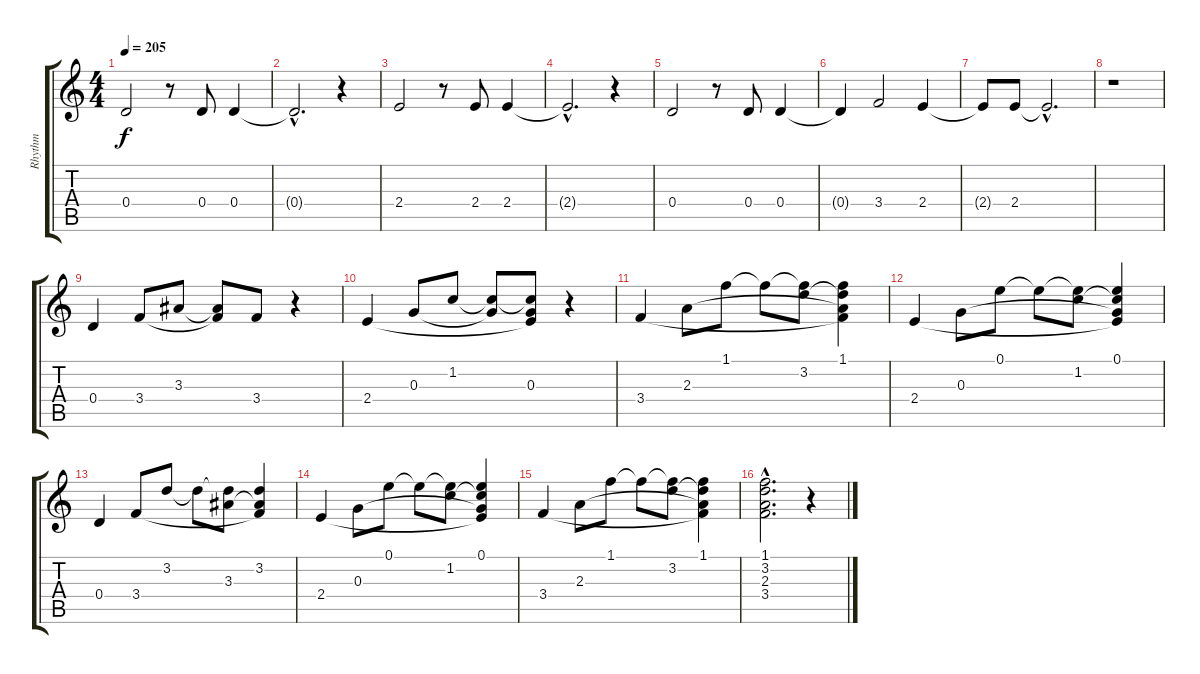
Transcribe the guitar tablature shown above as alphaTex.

\track ("Rhythm" "Rhythm") {instrument acousticguitarsteel}
\staff {score tabs}
\tuning (E4 B3 G3 D3 A2 E2) {hide}
\ts (4 4)
\tempo 205
\clef g2
\ks c
0.4.2{dy f instrument acousticguitarsteel} r.8 0.4.8 0.4.4 |
0.4{hac t}.2{d} r.4 |
2.4.2 r.8 2.4.8 2.4.4 |
2.4{hac t}.2{d} r.4 |
0.4.2 r.8 0.4.8 0.4.4 |
0.4{t}.4 3.4.2 2.4.4 |
2.4{t}.8 2.4.8 2.4{hac t}.2{d} |
r.1 |
0.4.4 3.4.8 3.3.8 (3.3{t} 3.4{t}).8 3.4.8 r.4 |
2.4.4 0.3.8 1.2.8 (1.2{t} 0.3{t}).8 (1.2{t} 0.3 2.4{t}).8 r.4 |
3.4.4 2.3.8 1.1.8 1.1{t}.8 (1.1{t} 3.2).8 (1.1 3.2{t} 2.3{t} 3.4{t}).4 |
2.4.4 0.3.8 0.1.8 0.1{t}.8 (0.1{t} 1.2).8 (0.1 1.2{t} 0.3{t} 2.4{t}).4 |
0.4.4 3.4.8 3.2.8 3.2{t}.8 (3.2{t} 3.3).8 (3.2 3.3{t} 3.4{t}).4 |
2.4.4 0.3.8 0.1.8 0.1{t}.8 (0.1{t} 1.2).8 (0.1 1.2{t} 0.3{t} 2.4{t}).4 |
3.4.4 2.3.8 1.1.8 1.1{t}.8 (1.1{t} 3.2).8 (1.1 3.2{t} 2.3{t} 3.4{t}).4 |
(1.1{hac} 3.2{hac} 2.3{hac} 3.4{hac}).2{d} r.4
